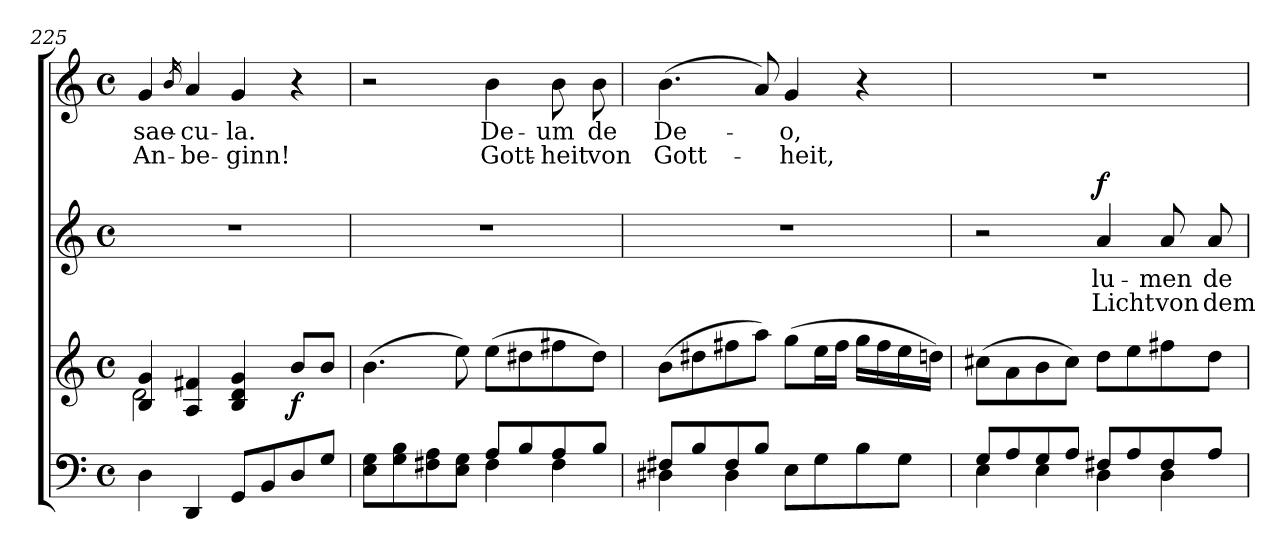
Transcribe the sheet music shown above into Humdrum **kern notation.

**kern	**kern	**dynam	**kern	**text	**text	**dynam	**kern	**text	**text
*part3	*part3	*part3	*part2	*part2	*part2	*part2	*part1	*part1	*part1
*staff4	*staff3	*staff3/4	*staff2	*staff2	*staff2	*staff2	*staff1	*staff1	*staff1
!!LO:PB:g=z
*clefF4	*clefG2	*	*clefG2	*	*	*	*clefG2	*	*
*k[]	*k[]	*	*k[]	*	*	*	*k[]	*	*
*C:	*C:	*	*C:	*	*	*	*C:	*	*
*M4/4	*M4/4	*	*M4/4	*	*	*	*M4/4	*	*
*met(c)	*met(c)	*	*met(c)	*	*	*	*met(c)	*	*
=225	=225	=225	=225	=225	=225	=225	=225	=225	=225
*	*^	*	*	*	*	*	*	*	*
!	!	!	!	!	!	!	!	!	!LO:LY:b	!LO:LY:b
4D\	4B/ 4g/	2d\	.	1r	.	.	.	4g/	sae-	An-
.	.	.	.	.	.	.	.	16qb/	.	.
!	!	!	!	!	!	!	!	!	!LO:LY:b	!LO:LY:b
4DD/	4A/ 4f#X/	.	.	.	.	.	.	4a/	-cu-	-be-
!	!	!	!	!	!	!	!	!	!LO:LY:b	!LO:LY:b
8GG/L	4B/ 4d/ 4g/	2ryy	.	.	.	.	.	4g/	-la.	-ginn!
8BB/	.	.	.	.	.	.	.	.	.	.
!	!	!	!LO:DY:b	!	!	!	!	!	!	!
8D/	8b/L	.	f	.	.	.	.	4r	.	.
8G/J	8b/J	.	.	.	.	.	.	.	.	.
*	*v	*v	*	*	*	*	*	*	*	*
=226	=226	=226	=226	=226	=226	=226	=226	=226	=226
*^	*	*	*	*	*	*	*	*	*
8E\ 8G\L	2ryy	(>4.b\	.	1r	.	.	.	2r	.	.
8G\ 8B\	.	.	.	.	.	.	.	.	.	.
8F#X\ 8A\	.	.	.	.	.	.	.	.	.	.
8E\ 8G\J	.	8ee\)	.	.	.	.	.	.	.	.
!	!	!	!	!	!	!	!	!	!LO:LY:b	!LO:LY:b
8A/L	4F#\	(>8ee\L	.	.	.	.	.	4b\	De-	Gott-
8B/	.	8dd#X\	.	.	.	.	.	.	.	.
!	!	!	!	!	!	!	!	!	!LO:LY:b	!LO:LY:b
8A/	4F#\	8ff#X\	.	.	.	.	.	8b\	-um	-heit
!	!	!	!	!	!	!	!	!	!LO:LY:b	!LO:LY:b
8B/J	.	8dd#\J)	.	.	.	.	.	8b\	de	von
=227	=227	=227	=227	=227	=227	=227	=227	=227	=227	=227
!	!	!	!	!	!	!	!	!	!LO:LY:b	!LO:LY:b
8F#X/L	4D#X\	(>8b\L	.	1r	.	.	.	(>4.b\	De-	Gott-
8B/	.	8dd#X\	.	.	.	.	.	.	.	.
8F#/	4D#\	8ff#X\	.	.	.	.	.	.	.	.
8B/J	.	8aa\J)	.	.	.	.	.	8a/)	.	.
!	!	!	!	!	!	!	!	!	!LO:LY:b	!LO:LY:b
8E\L	2ryy	(>8gg\L	.	.	.	.	.	4g/	-o,	-heit,
8G\	.	16ee\L	.	.	.	.	.	.	.	.
.	.	16ff#\JJ	.	.	.	.	.	.	.	.
8B\	.	16gg\LL	.	.	.	.	.	4r	.	.
.	.	16ff#\	.	.	.	.	.	.	.	.
8G\J	.	16ee\	.	.	.	.	.	.	.	.
.	.	16ddn\JJ)	.	.	.	.	.	.	.	.
=228	=228	=228	=228	=228	=228	=228	=228	=228	=228	=228
8G/L	4E\	(>8cc#X\L	.	2r	.	.	.	1r	.	.
8A/	.	8a\	.	.	.	.	.	.	.	.
8G/	4E\	8b\	.	.	.	.	.	.	.	.
8A/J	.	8cc#\J)	.	.	.	.	.	.	.	.
!	!	!	!	!	!LO:LY:b	!LO:LY:b	!LO:DY:a	!	!	!
8F#X/L	4D\	8dd\L	.	4a/	lu-	Licht	f	.	.	.
8A/	.	8ee\	.	.	.	.	.	.	.	.
!	!	!	!	!	!LO:LY:b	!LO:LY:b	!	!	!	!
8F#/	4D\	8ff#X\	.	8a/	-men	von	.	.	.	.
!	!	!	!	!	!LO:LY:b	!LO:LY:b	!	!	!	!
8A/J	.	8dd\J	.	8a/	de	dem	.	.	.	.
*v	*v	*	*	*	*	*	*	*	*	*
=	=	=	=	=	=	=	=	=	=
*-	*-	*-	*-	*-	*-	*-	*-	*-	*-
